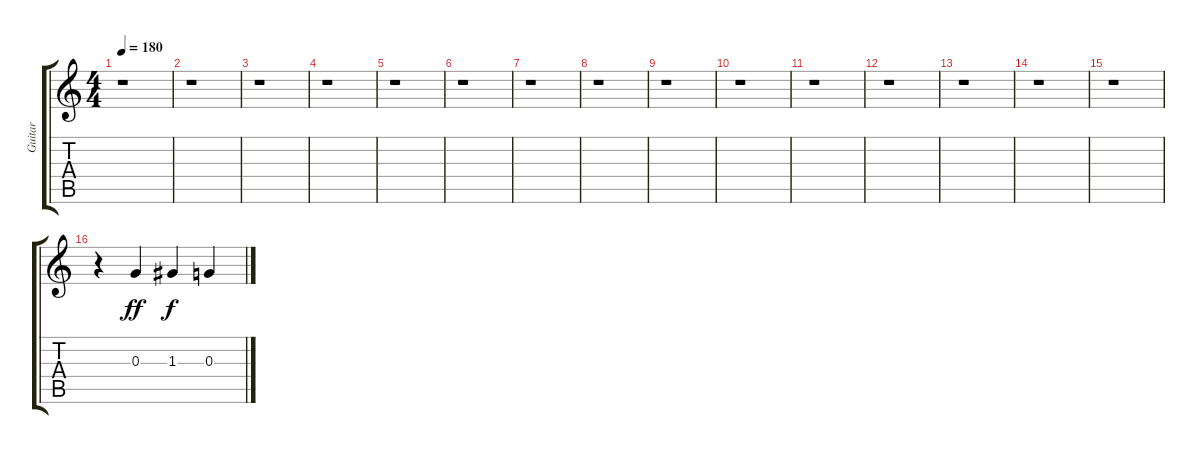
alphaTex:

\track ("Guitar" "Guitar") {instrument overdrivenguitar}
\staff {score tabs}
\tuning (E4 B3 G3 D3 A2 E2) {hide}
\ts (4 4)
\tempo 180
\clef g2
\ks c
r.1{dy f} |
r.1 |
r.1 |
r.1 |
r.1 |
r.1 |
r.1 |
r.1 |
r.1 |
r.1 |
r.1 |
r.1 |
r.1 |
r.1 |
r.1 |
r.4 0.3.4{dy ff} 1.3.4{dy f} 0.3.4
